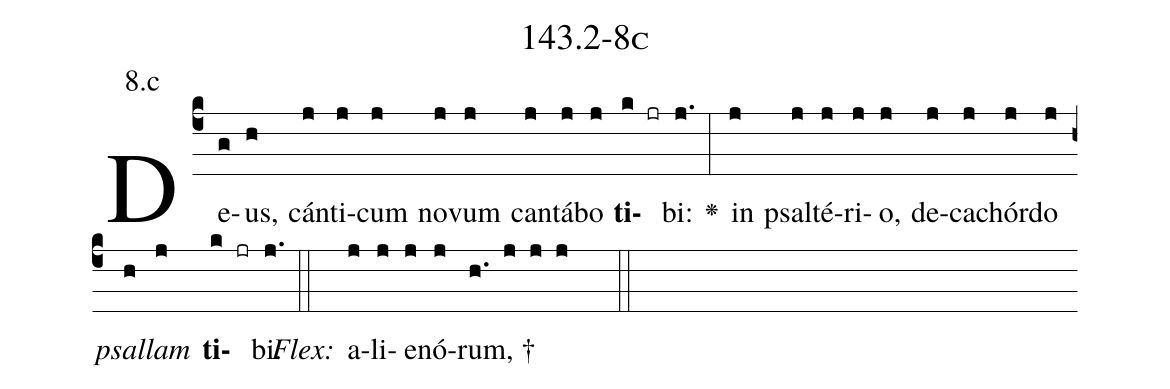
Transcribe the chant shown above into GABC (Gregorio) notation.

name: 143.2-8c;
annotation: 8.c;
%%
(c4)De(g)us,(h) cán(j)ti(j)cum(j) no(j)vum(j) can(j)tá(j)bo(j) <b>ti</b>(k jr)bi:(j.) <v>\greheightstar</v>(:) in(j) psal(j)té(j)ri(j)o,(j) de(j)ca(j)chór(j)do(j) <i>psal</i>(h)<i>lam</i>(j) <b>ti</b>(k jr)bi.(j.) (::)
<i>Flex:</i>()  a(j)li(j)e(j)nó(j)rum, †(h. j j j  ::)

%E(j) u(j) o(h) u(j) a(k) e.(j.) (::)
